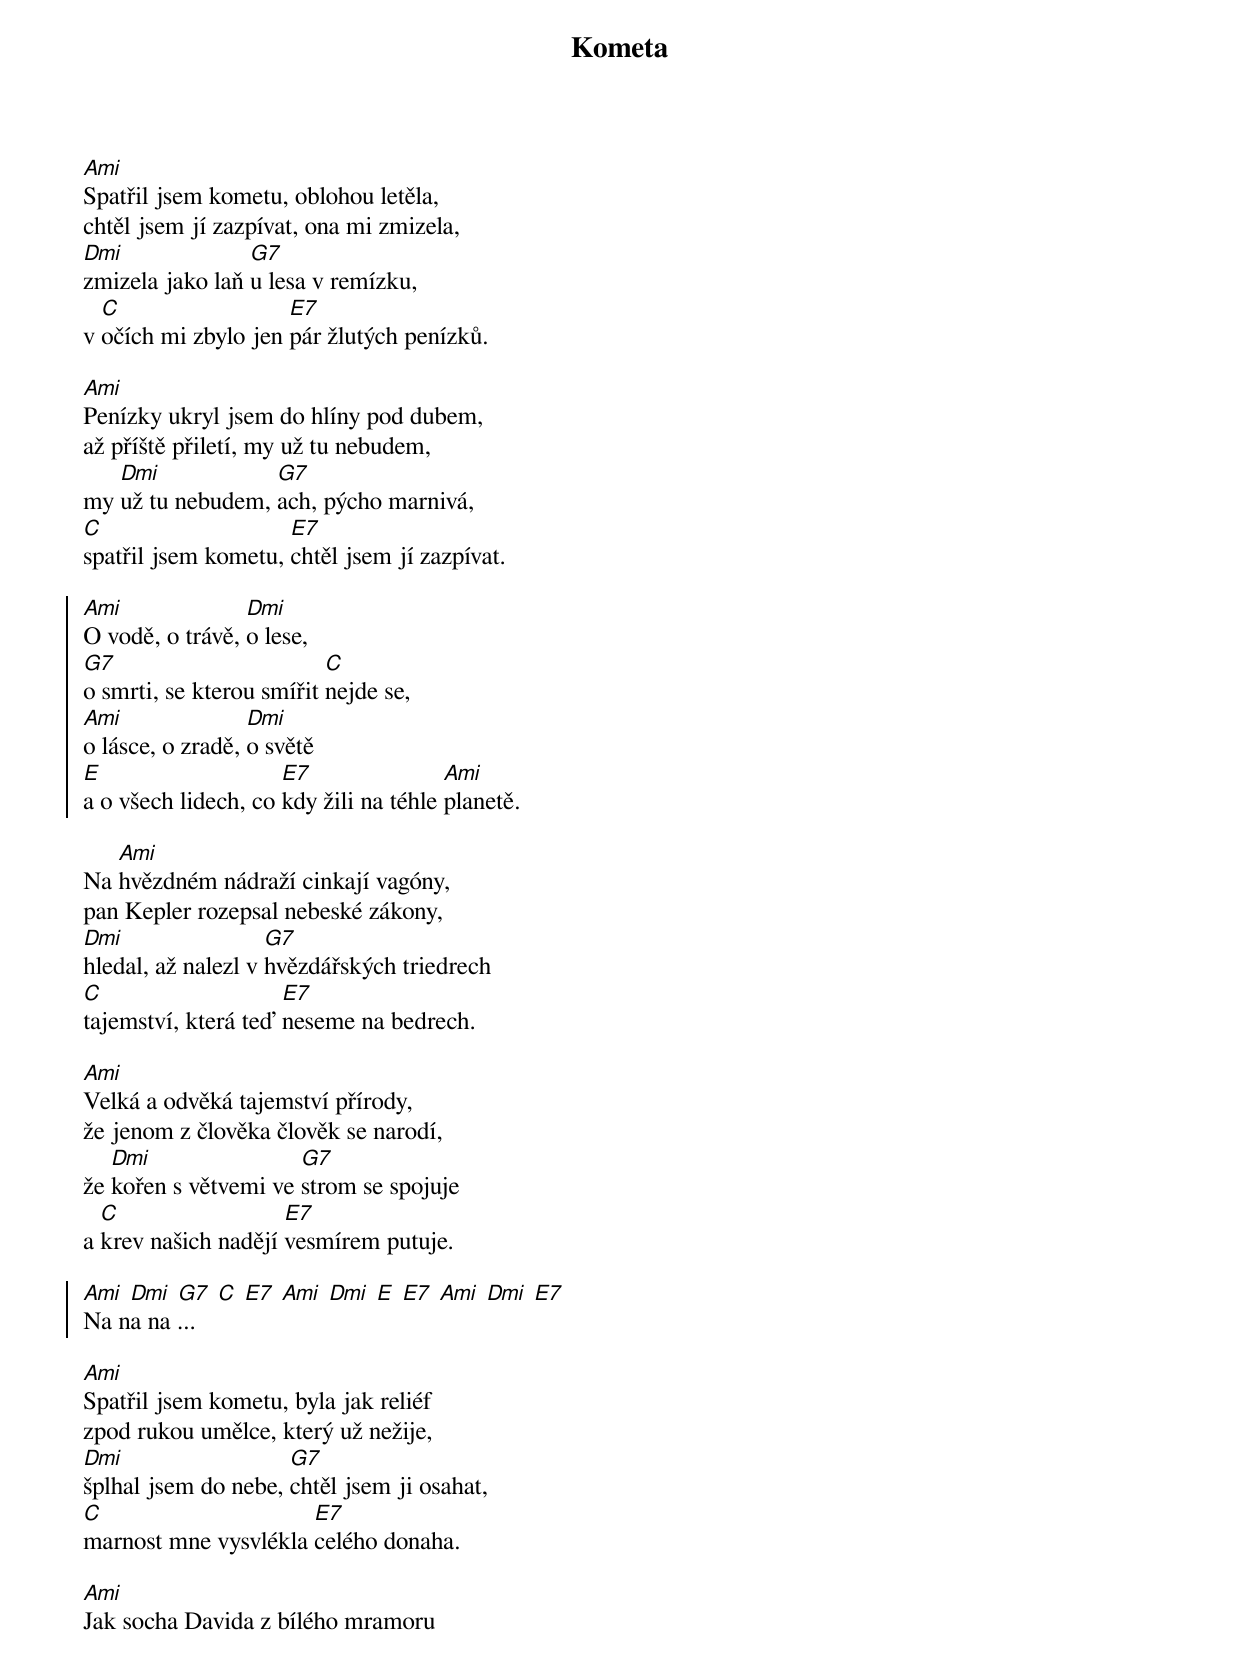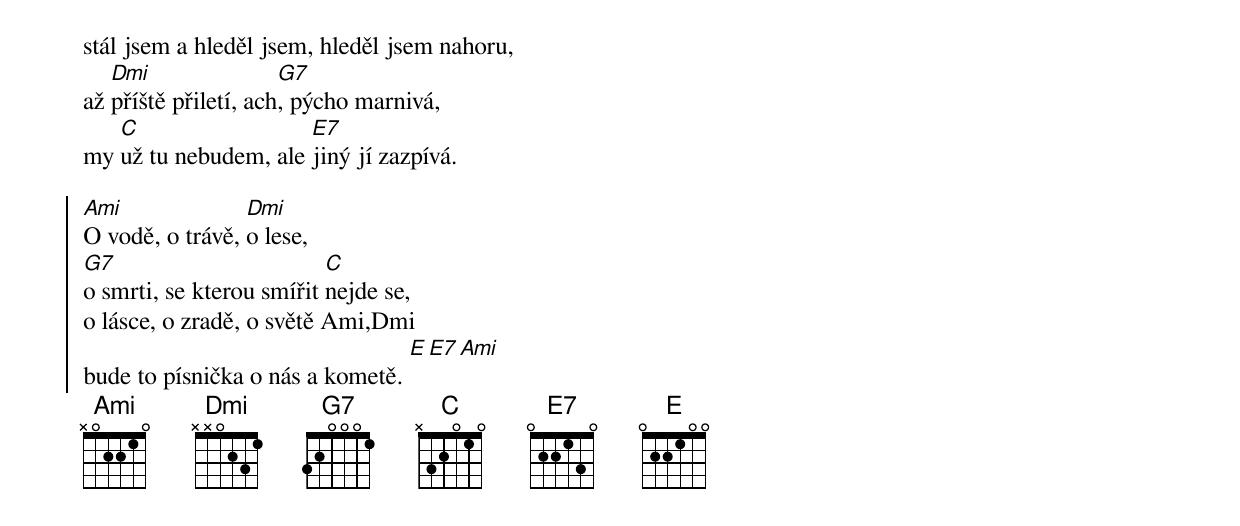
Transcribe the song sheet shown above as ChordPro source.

{title: Kometa}
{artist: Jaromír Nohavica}
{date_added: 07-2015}
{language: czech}
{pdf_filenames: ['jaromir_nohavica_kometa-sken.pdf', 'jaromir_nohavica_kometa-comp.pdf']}
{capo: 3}
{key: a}
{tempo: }
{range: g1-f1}
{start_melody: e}
{start_of_verse}
[Ami]Spatřil jsem kometu, oblohou letěla,
chtěl jsem jí zazpívat, ona mi zmizela,
[Dmi]zmizela jako laň [G7]u lesa v remízku,
v [C]očích mi zbylo jen [E7]pár žlutých penízků.
{end_of_verse}

{start_of_verse}
[Ami]Penízky ukryl jsem do hlíny pod dubem,
až příště přiletí, my už tu nebudem,
my [Dmi]už tu nebudem, [G7]ach, pýcho marnivá,
[C]spatřil jsem kometu, [E7]chtěl jsem jí zazpívat.
{end_of_verse}

{start_of_chorus}
[Ami]O vodě, o trávě, [Dmi]o lese,
[G7]o smrti, se kterou smířit [C]nejde se,
[Ami]o lásce, o zradě, [Dmi]o světě
[E]a o všech lidech, co [E7]kdy žili na téhle [Ami]planetě.
{end_of_chorus}

{start_of_verse}
Na [Ami]hvězdném nádraží cinkají vagóny,
pan Kepler rozepsal nebeské zákony,
[Dmi]hledal, až nalezl v [G7]hvězdářských triedrech
[C]tajemství, která teď [E7]neseme na bedrech.
{end_of_verse}

{start_of_verse}
[Ami]Velká a odvěká tajemství přírody,
že jenom z člověka člověk se narodí,
že [Dmi]kořen s větvemi ve [G7]strom se spojuje
a [C]krev našich nadějí [E7]vesmírem putuje.
{end_of_verse}

{start_of_chorus}
[Ami] [Dmi] [G7] [C] [E7] [Ami] [Dmi] [E] [E7] [Ami] [Dmi] [E7]
Na na na ...
{end_of_chorus}

{start_of_verse}
[Ami]Spatřil jsem kometu, byla jak reliéf
zpod rukou umělce, který už nežije,
[Dmi]šplhal jsem do nebe, [G7]chtěl jsem ji osahat,
[C]marnost mne vysvlékla [E7]celého donaha.
{end_of_verse}

{start_of_verse}
[Ami]Jak socha Davida z bílého mramoru
stál jsem a hleděl jsem, hleděl jsem nahoru,
až [Dmi]příště přiletí, ach[G7], pýcho marnivá,
my [C]už tu nebudem, ale [E7]jiný jí zazpívá.
{end_of_verse}

{start_of_chorus}
[Ami]O vodě, o trávě, [Dmi]o lese,
[G7]o smrti, se kterou smířit [C]nejde se,
o lásce, o zradě, o světě Ami,Dmi
bude to písnička o nás a kometě. [E][E7][Ami]
{end_of_chorus}
